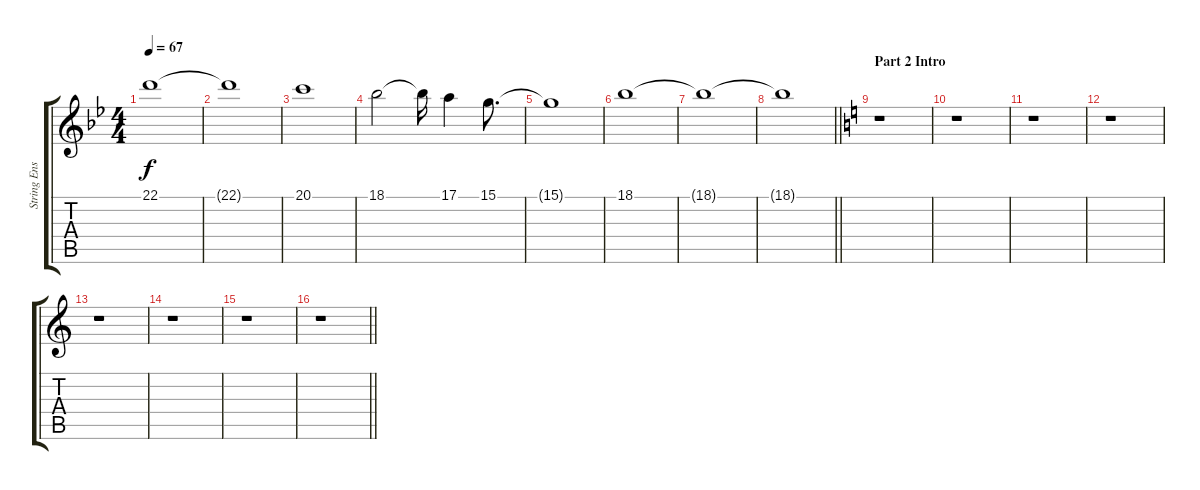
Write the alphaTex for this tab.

\track ("String Ensemble 1" "String Ens") {instrument stringensemble1}
\staff {score tabs}
\tuning (E4 B3 G3 D3 A2 D2) {hide}
\ts (4 4)
\tempo 67
\clef g2
\ks bb
22.1.1{dy f volume 15} |
22.1{t}.1 |
20.1.1 |
18.1.2 18.1{t}.16 17.1.4 15.1.8{d} |
15.1{t}.1{volume 5} |
18.1.1 |
18.1{t}.1 |
\barLineRight lightlight
18.1{t}.1 |
\section ("" "Part 2 Intro")
\ks c
r.1 |
r.1 |
r.1 |
r.1 |
r.1 |
r.1 |
r.1 |
\barLineRight lightlight
r.1
